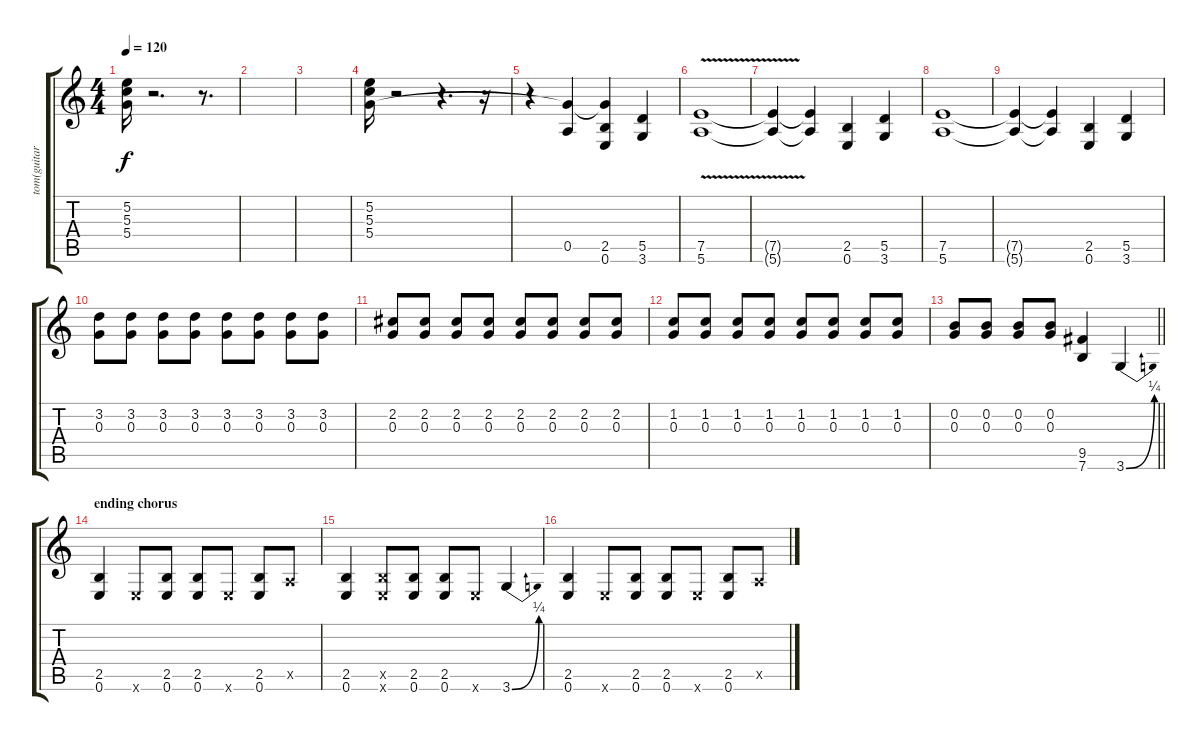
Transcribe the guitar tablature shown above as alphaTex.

\track ("tom(guitar)" "tom(guitar") {instrument overdrivenguitar}
\staff {score tabs}
\tuning (E4 B3 G3 D3 A2 E2) {hide}
\ts (4 4)
\tempo 120
\clef g2
\ks c
(5.2 5.3 5.4).16{dy f} r.2{d} r.8{d} |
|
|
(5.2 5.3 5.4).16 r.2 r.4{d} r.16 |
r.4 (5.4{t} 0.5).4 (5.4{t} 2.5 0.6).4 (5.5 3.6).4 |
(7.5 5.6{v}).1 |
(7.5{t} 5.6{t}).4 (7.5{t} 5.6{t}).4 (2.5 0.6).4 (5.5 3.6).4 |
(7.5 5.6).1 |
(7.5{t} 5.6{t}).4 (7.5{t} 5.6{t}).4 (2.5 0.6).4 (5.5 3.6).4 |
(3.2 0.3).8 (3.2 0.3).8 (3.2 0.3).8 (3.2 0.3).8 (3.2 0.3).8 (3.2 0.3).8 (3.2 0.3).8 (3.2 0.3).8 |
(2.2 0.3).8 (2.2 0.3).8 (2.2 0.3).8 (2.2 0.3).8 (2.2 0.3).8 (2.2 0.3).8 (2.2 0.3).8 (2.2 0.3).8 |
(1.2 0.3).8 (1.2 0.3).8 (1.2 0.3).8 (1.2 0.3).8 (1.2 0.3).8 (1.2 0.3).8 (1.2 0.3).8 (1.2 0.3).8 |
\barLineRight lightlight
(0.2 0.3).8 (0.2 0.3).8 (0.2 0.3).8 (0.2 0.3).8 (9.5 7.6).4 3.6{be (bend 0 0 60 1)}.4 |
\section ("" "ending chorus")
(2.5 0.6).4 0.6{x}.8 (2.5 0.6).8 (2.5 0.6).8 0.6{x}.8 (2.5 0.6).8 0.5{x}.8 |
(2.5 0.6).4 (2.5{x} 0.6{x}).8 (2.5 0.6).8 (2.5 0.6).8 0.6{x}.8 3.6{be (bend 0 0 60 1)}.4 |
(2.5 0.6).4 0.6{x}.8 (2.5 0.6).8 (2.5 0.6).8 0.6{x}.8 (2.5 0.6).8 0.5{x}.8
